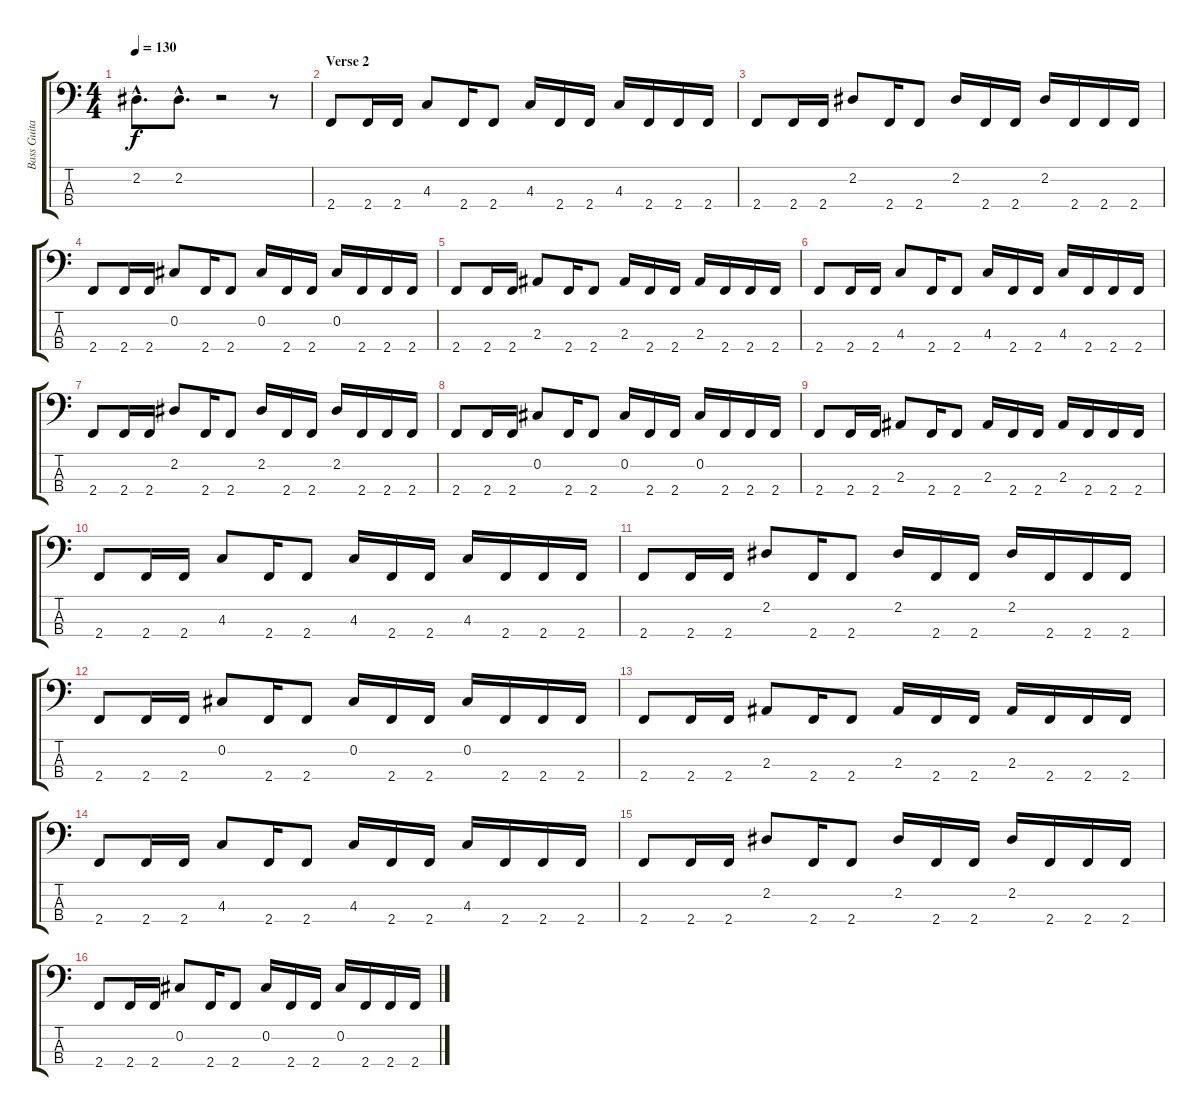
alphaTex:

\track ("Bass Guitar" "Bass Guita") {instrument electricbassfinger}
\staff {score tabs}
\tuning (Gb2 Db2 Ab1 Eb1) {hide}
\ts (4 4)
\tempo 130
\clef f4
\ks c
2.2{hac}.8{d dy f} 2.2{hac}.8{d} r.2 r.8 |
\section ("" "Verse 2")
2.4.8 2.4.16 2.4.16 4.3.8 2.4.16 2.4.8 4.3.16 2.4.16 2.4.16 4.3.16 2.4.16 2.4.16 2.4.16 |
2.4.8 2.4.16 2.4.16 2.2.8 2.4.16 2.4.8 2.2.16 2.4.16 2.4.16 2.2.16 2.4.16 2.4.16 2.4.16 |
2.4.8 2.4.16 2.4.16 0.2.8 2.4.16 2.4.8 0.2.16 2.4.16 2.4.16 0.2.16 2.4.16 2.4.16 2.4.16 |
2.4.8 2.4.16 2.4.16 2.3.8 2.4.16 2.4.8 2.3.16 2.4.16 2.4.16 2.3.16 2.4.16 2.4.16 2.4.16 |
2.4.8 2.4.16 2.4.16 4.3.8 2.4.16 2.4.8 4.3.16 2.4.16 2.4.16 4.3.16 2.4.16 2.4.16 2.4.16 |
2.4.8 2.4.16 2.4.16 2.2.8 2.4.16 2.4.8 2.2.16 2.4.16 2.4.16 2.2.16 2.4.16 2.4.16 2.4.16 |
2.4.8 2.4.16 2.4.16 0.2.8 2.4.16 2.4.8 0.2.16 2.4.16 2.4.16 0.2.16 2.4.16 2.4.16 2.4.16 |
2.4.8 2.4.16 2.4.16 2.3.8 2.4.16 2.4.8 2.3.16 2.4.16 2.4.16 2.3.16 2.4.16 2.4.16 2.4.16 |
2.4.8 2.4.16 2.4.16 4.3.8 2.4.16 2.4.8 4.3.16 2.4.16 2.4.16 4.3.16 2.4.16 2.4.16 2.4.16 |
2.4.8 2.4.16 2.4.16 2.2.8 2.4.16 2.4.8 2.2.16 2.4.16 2.4.16 2.2.16 2.4.16 2.4.16 2.4.16 |
2.4.8 2.4.16 2.4.16 0.2.8 2.4.16 2.4.8 0.2.16 2.4.16 2.4.16 0.2.16 2.4.16 2.4.16 2.4.16 |
2.4.8 2.4.16 2.4.16 2.3.8 2.4.16 2.4.8 2.3.16 2.4.16 2.4.16 2.3.16 2.4.16 2.4.16 2.4.16 |
2.4.8 2.4.16 2.4.16 4.3.8 2.4.16 2.4.8 4.3.16 2.4.16 2.4.16 4.3.16 2.4.16 2.4.16 2.4.16 |
2.4.8 2.4.16 2.4.16 2.2.8 2.4.16 2.4.8 2.2.16 2.4.16 2.4.16 2.2.16 2.4.16 2.4.16 2.4.16 |
2.4.8 2.4.16 2.4.16 0.2.8 2.4.16 2.4.8 0.2.16 2.4.16 2.4.16 0.2.16 2.4.16 2.4.16 2.4.16
